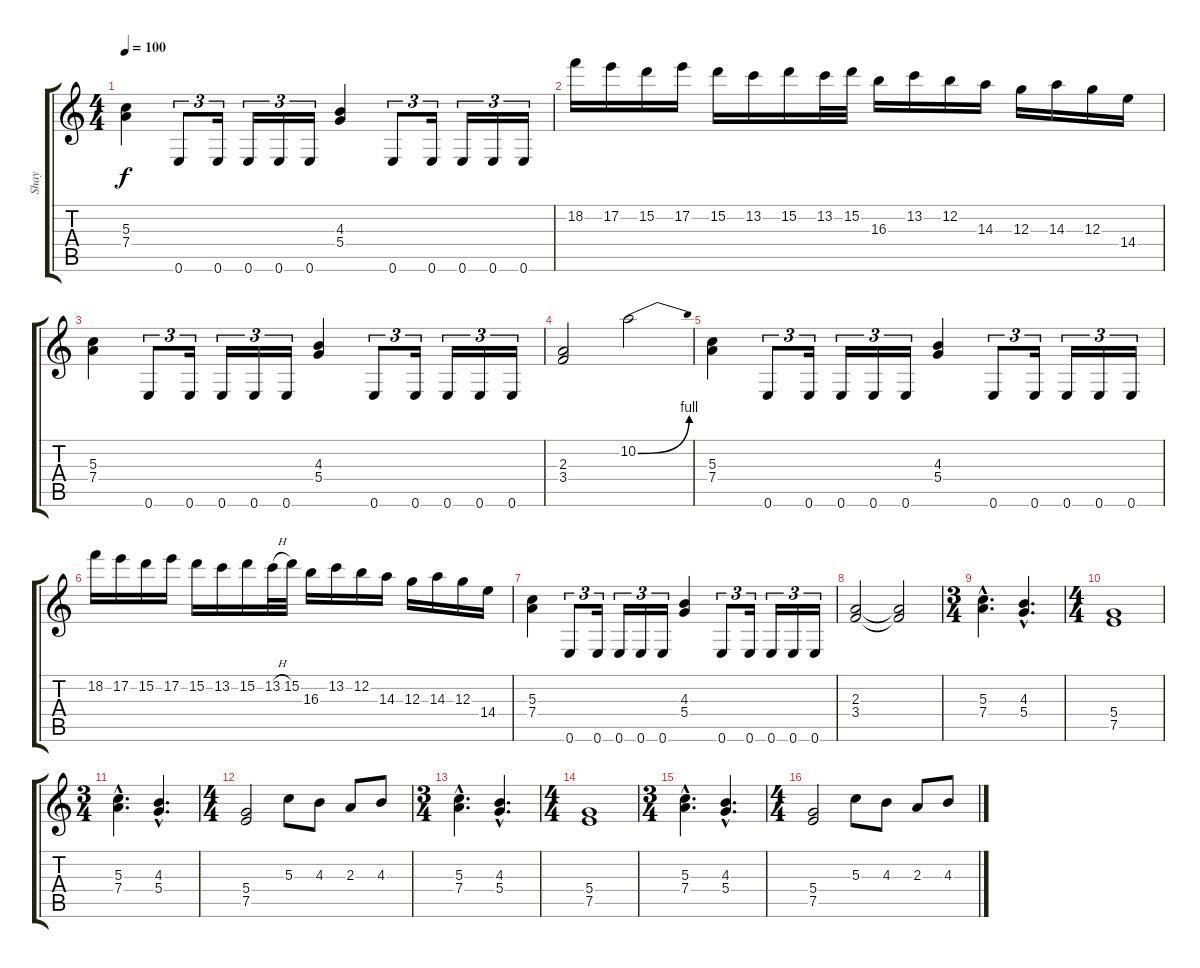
\track ("Shay" "Shay") {instrument distortionguitar}
\staff {score tabs}
\tuning (E4 B3 G3 D3 A2 E2) {hide}
\ts (4 4)
\tempo 100
\clef g2
\ks c
(5.3 7.4).4{dy f} 0.6.8{tu (3 2)} 0.6.16{tu (3 2)} 0.6.16{tu (3 2)} 0.6.16{tu (3 2)} 0.6.16{tu (3 2)} (4.3 5.4).4 0.6.8{tu (3 2)} 0.6.16{tu (3 2)} 0.6.16{tu (3 2)} 0.6.16{tu (3 2)} 0.6.16{tu (3 2)} |
18.2.16 17.2.16 15.2.16 17.2.16 15.2.16 13.2.16 15.2.16 13.2.32 15.2.32 16.3.16 13.2.16 12.2.16 14.3.16 12.3.16 14.3.16 12.3.16 14.4.16 |
(5.3 7.4).4 0.6.8{tu (3 2)} 0.6.16{tu (3 2)} 0.6.16{tu (3 2)} 0.6.16{tu (3 2)} 0.6.16{tu (3 2)} (4.3 5.4).4 0.6.8{tu (3 2)} 0.6.16{tu (3 2)} 0.6.16{tu (3 2)} 0.6.16{tu (3 2)} 0.6.16{tu (3 2)} |
(2.3 3.4).2 10.2{be (bend 0 0 60 4)}.2 |
(5.3 7.4).4 0.6.8{tu (3 2)} 0.6.16{tu (3 2)} 0.6.16{tu (3 2)} 0.6.16{tu (3 2)} 0.6.16{tu (3 2)} (4.3 5.4).4 0.6.8{tu (3 2)} 0.6.16{tu (3 2)} 0.6.16{tu (3 2)} 0.6.16{tu (3 2)} 0.6.16{tu (3 2)} |
18.2.16 17.2.16 15.2.16 17.2.16 15.2.16 13.2.16 15.2.16 13.2{h}.32 15.2.32 16.3.16 13.2.16 12.2.16 14.3.16 12.3.16 14.3.16 12.3.16 14.4.16 |
(5.3 7.4).4 0.6.8{tu (3 2)} 0.6.16{tu (3 2)} 0.6.16{tu (3 2)} 0.6.16{tu (3 2)} 0.6.16{tu (3 2)} (4.3 5.4).4 0.6.8{tu (3 2)} 0.6.16{tu (3 2)} 0.6.16{tu (3 2)} 0.6.16{tu (3 2)} 0.6.16{tu (3 2)} |
(2.3 3.4).2 (2.3{t} 3.4{t}).2 |
\ts (3 4)
(5.3{hac} 7.4{hac}).4{d} (4.3{hac} 5.4{hac}).4{d} |
\ts (4 4)
(5.4 7.5).1 |
\ts (3 4)
(5.3{hac} 7.4{hac}).4{d} (4.3{hac} 5.4{hac}).4{d} |
\ts (4 4)
(5.4 7.5).2 5.3.8 4.3.8 2.3.8 4.3.8 |
\ts (3 4)
(5.3{hac} 7.4{hac}).4{d} (4.3{hac} 5.4{hac}).4{d} |
\ts (4 4)
(5.4 7.5).1 |
\ts (3 4)
(5.3{hac} 7.4{hac}).4{d} (4.3{hac} 5.4{hac}).4{d} |
\ts (4 4)
(5.4 7.5).2 5.3.8 4.3.8 2.3.8 4.3.8
